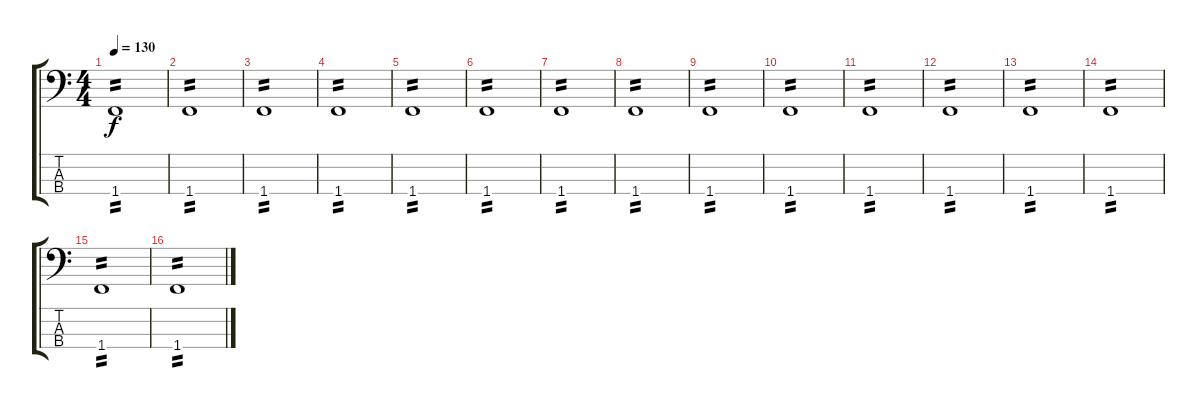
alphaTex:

\track "" {instrument electricbasspick}
\staff {score tabs}
\tuning (G2 D2 A1 E1) {hide}
\ts (4 4)
\tempo 130
\clef f4
\ks c
1.4.1{tp 2 dy f} |
1.4.1{tp 2} |
1.4.1{tp 2} |
1.4.1{tp 2} |
1.4.1{tp 2} |
1.4.1{tp 2} |
1.4.1{tp 2} |
1.4.1{tp 2} |
1.4.1{tp 2} |
1.4.1{tp 2} |
1.4.1{tp 2} |
1.4.1{tp 2} |
1.4.1{tp 2} |
1.4.1{tp 2} |
1.4.1{tp 2} |
1.4.1{tp 2}
